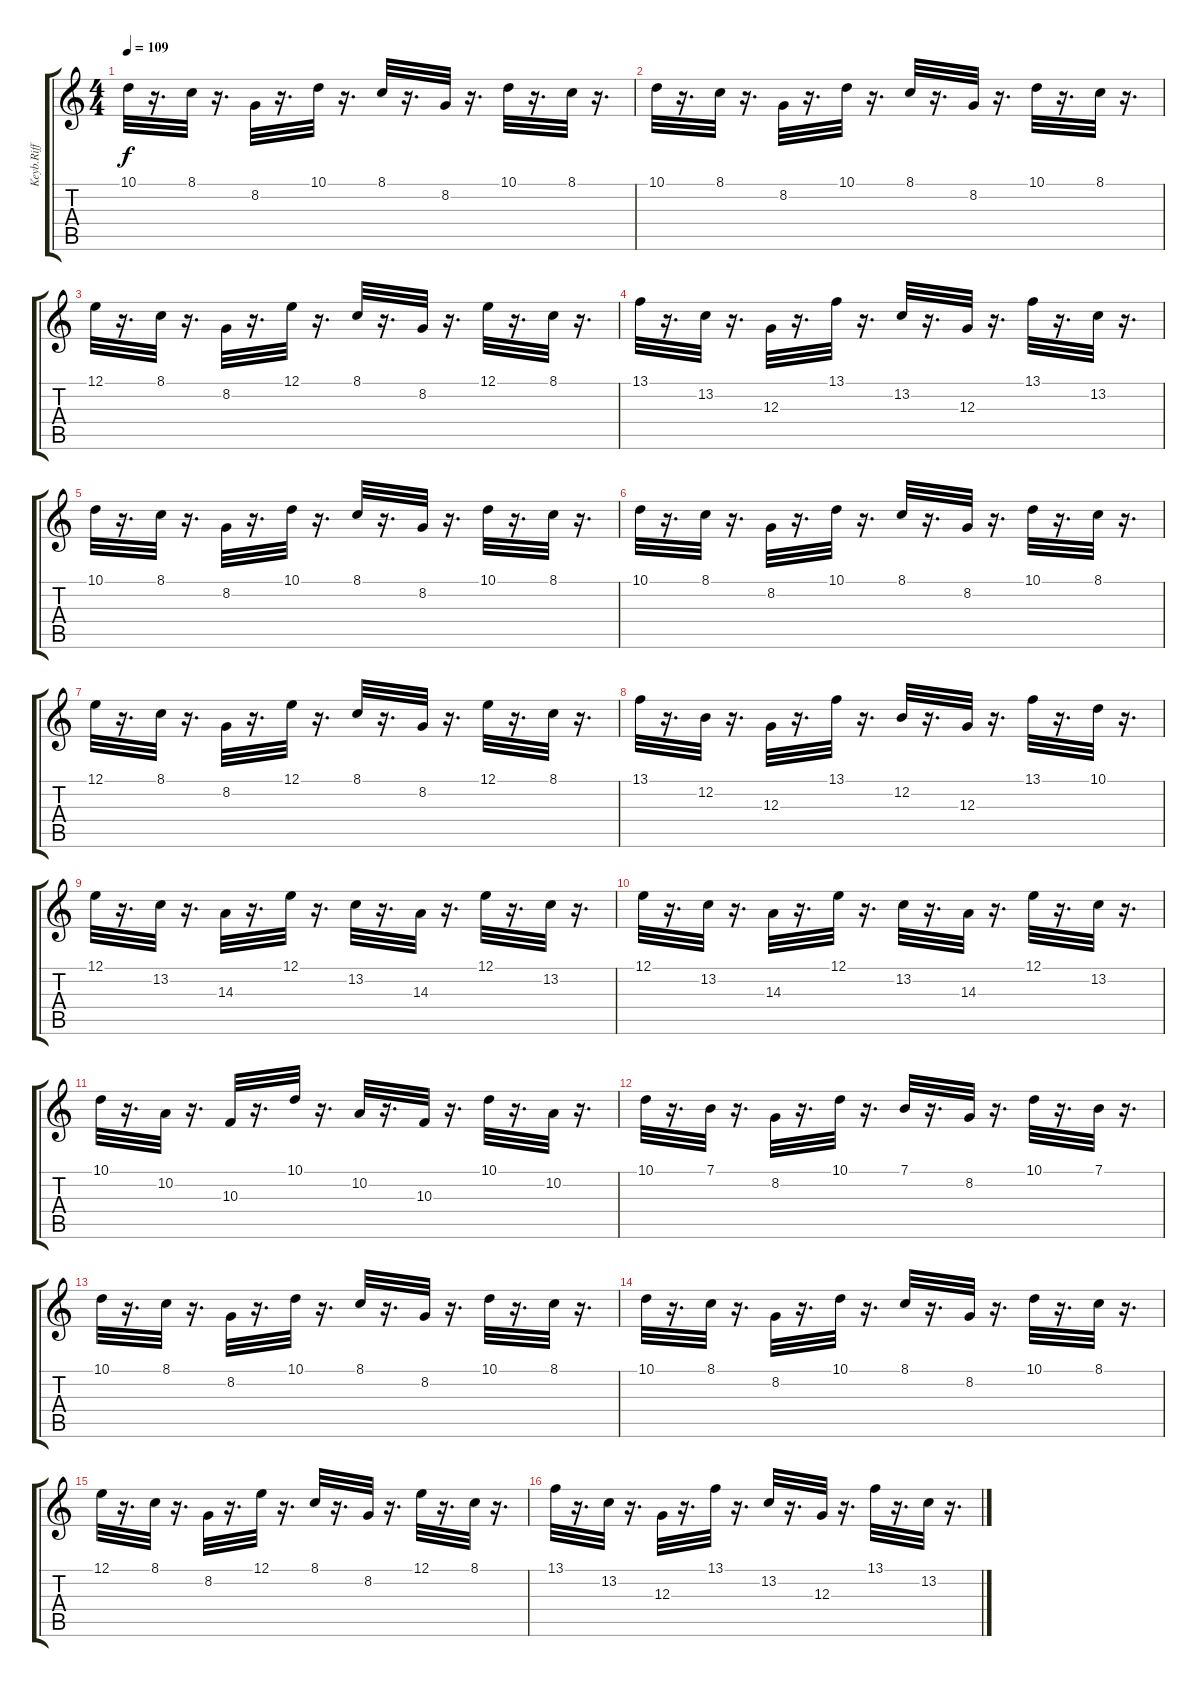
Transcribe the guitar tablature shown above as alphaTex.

\track ("Keyb.Riff" "Keyb.Riff") {instrument fx4atmosphere}
\staff {score tabs}
\tuning (E4 B3 G3 D3 A2 E2) {hide}
\ts (4 4)
\tempo 109
\clef g2
\ks c
10.1.32{dy f} r.16{d} 8.1.32 r.16{d} 8.2.32 r.16{d} 10.1.32 r.16{d} 8.1.32 r.16{d} 8.2.32 r.16{d} 10.1.32 r.16{d} 8.1.32 r.16{d} |
10.1.32 r.16{d} 8.1.32 r.16{d} 8.2.32 r.16{d} 10.1.32 r.16{d} 8.1.32 r.16{d} 8.2.32 r.16{d} 10.1.32 r.16{d} 8.1.32 r.16{d} |
12.1.32 r.16{d} 8.1.32 r.16{d} 8.2.32 r.16{d} 12.1.32 r.16{d} 8.1.32 r.16{d} 8.2.32 r.16{d} 12.1.32 r.16{d} 8.1.32 r.16{d} |
13.1.32 r.16{d} 13.2.32 r.16{d} 12.3.32 r.16{d} 13.1.32 r.16{d} 13.2.32 r.16{d} 12.3.32 r.16{d} 13.1.32 r.16{d} 13.2.32 r.16{d} |
10.1.32 r.16{d} 8.1.32 r.16{d} 8.2.32 r.16{d} 10.1.32 r.16{d} 8.1.32 r.16{d} 8.2.32 r.16{d} 10.1.32 r.16{d} 8.1.32 r.16{d} |
10.1.32 r.16{d} 8.1.32 r.16{d} 8.2.32 r.16{d} 10.1.32 r.16{d} 8.1.32 r.16{d} 8.2.32 r.16{d} 10.1.32 r.16{d} 8.1.32 r.16{d} |
12.1.32 r.16{d} 8.1.32 r.16{d} 8.2.32 r.16{d} 12.1.32 r.16{d} 8.1.32 r.16{d} 8.2.32 r.16{d} 12.1.32 r.16{d} 8.1.32 r.16{d} |
13.1.32 r.16{d} 12.2.32 r.16{d} 12.3.32 r.16{d} 13.1.32 r.16{d} 12.2.32 r.16{d} 12.3.32 r.16{d} 13.1.32 r.16{d} 10.1.32 r.16{d} |
12.1.32 r.16{d} 13.2.32 r.16{d} 14.3.32 r.16{d} 12.1.32 r.16{d} 13.2.32 r.16{d} 14.3.32 r.16{d} 12.1.32 r.16{d} 13.2.32 r.16{d} |
12.1.32 r.16{d} 13.2.32 r.16{d} 14.3.32 r.16{d} 12.1.32 r.16{d} 13.2.32 r.16{d} 14.3.32 r.16{d} 12.1.32 r.16{d} 13.2.32 r.16{d} |
10.1.32 r.16{d} 10.2.32 r.16{d} 10.3.32 r.16{d} 10.1.32 r.16{d} 10.2.32 r.16{d} 10.3.32 r.16{d} 10.1.32 r.16{d} 10.2.32 r.16{d} |
10.1.32 r.16{d} 7.1.32 r.16{d} 8.2.32 r.16{d} 10.1.32 r.16{d} 7.1.32 r.16{d} 8.2.32 r.16{d} 10.1.32 r.16{d} 7.1.32 r.16{d} |
10.1.32 r.16{d} 8.1.32 r.16{d} 8.2.32 r.16{d} 10.1.32 r.16{d} 8.1.32 r.16{d} 8.2.32 r.16{d} 10.1.32 r.16{d} 8.1.32 r.16{d} |
10.1.32 r.16{d} 8.1.32 r.16{d} 8.2.32 r.16{d} 10.1.32 r.16{d} 8.1.32 r.16{d} 8.2.32 r.16{d} 10.1.32 r.16{d} 8.1.32 r.16{d} |
12.1.32 r.16{d} 8.1.32 r.16{d} 8.2.32 r.16{d} 12.1.32 r.16{d} 8.1.32 r.16{d} 8.2.32 r.16{d} 12.1.32 r.16{d} 8.1.32 r.16{d} |
13.1.32 r.16{d} 13.2.32 r.16{d} 12.3.32 r.16{d} 13.1.32 r.16{d} 13.2.32 r.16{d} 12.3.32 r.16{d} 13.1.32 r.16{d} 13.2.32 r.16{d}
